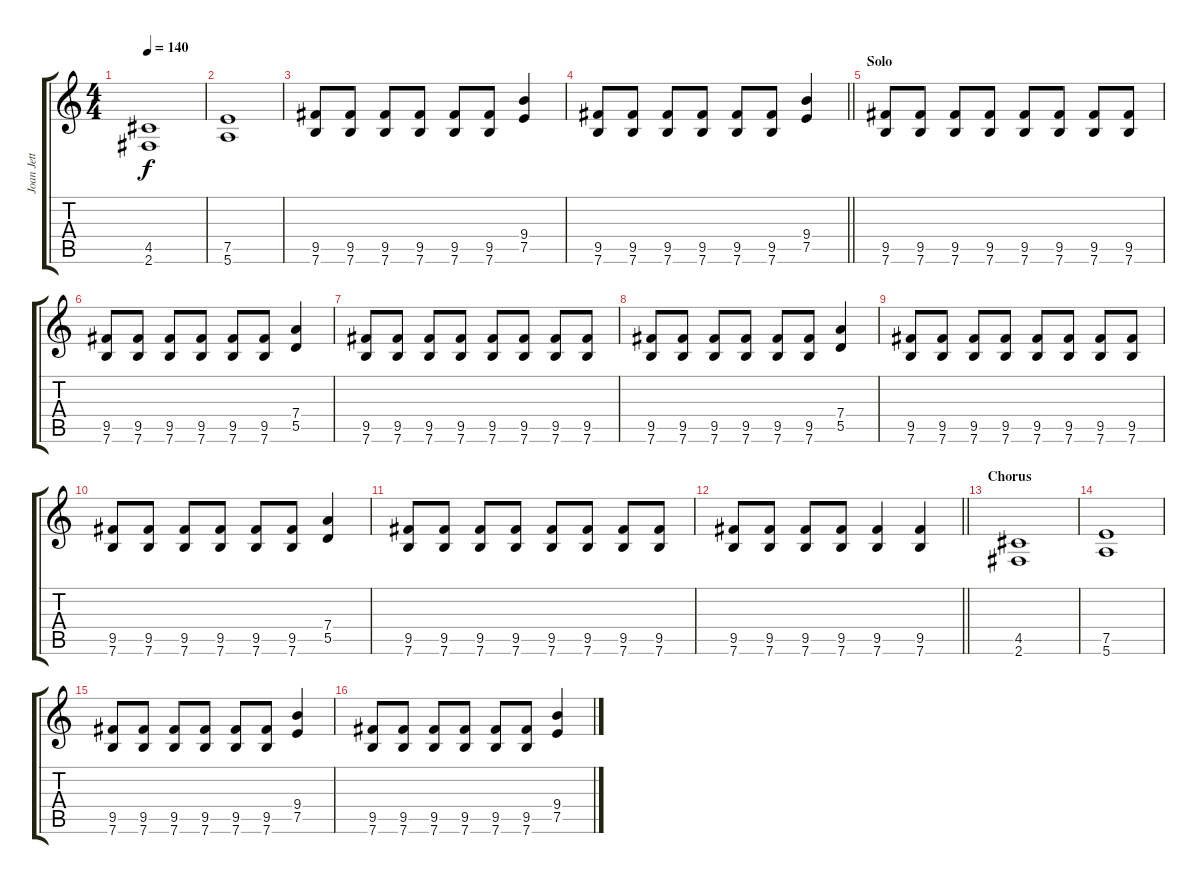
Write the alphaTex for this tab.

\track ("Joan Jett " "Joan Jett ") {instrument distortionguitar}
\staff {score tabs}
\tuning (E4 B3 G3 D3 A2 E2) {hide}
\ts (4 4)
\tempo 140
\clef g2
\ks c
(4.5 2.6).1{dy f} |
(7.5 5.6).1 |
(9.5 7.6).8 (9.5 7.6).8 (9.5 7.6).8 (9.5 7.6).8 (9.5 7.6).8 (9.5 7.6).8 (9.4 7.5).4 |
\barLineRight lightlight
(9.5 7.6).8 (9.5 7.6).8 (9.5 7.6).8 (9.5 7.6).8 (9.5 7.6).8 (9.5 7.6).8 (9.4 7.5).4 |
\section ("" "Solo")
(9.5 7.6).8 (9.5 7.6).8 (9.5 7.6).8 (9.5 7.6).8 (9.5 7.6).8 (9.5 7.6).8 (9.5 7.6).8 (9.5 7.6).8 |
(9.5 7.6).8 (9.5 7.6).8 (9.5 7.6).8 (9.5 7.6).8 (9.5 7.6).8 (9.5 7.6).8 (7.4 5.5).4 |
(9.5 7.6).8 (9.5 7.6).8 (9.5 7.6).8 (9.5 7.6).8 (9.5 7.6).8 (9.5 7.6).8 (9.5 7.6).8 (9.5 7.6).8 |
(9.5 7.6).8 (9.5 7.6).8 (9.5 7.6).8 (9.5 7.6).8 (9.5 7.6).8 (9.5 7.6).8 (7.4 5.5).4 |
(9.5 7.6).8 (9.5 7.6).8 (9.5 7.6).8 (9.5 7.6).8 (9.5 7.6).8 (9.5 7.6).8 (9.5 7.6).8 (9.5 7.6).8 |
(9.5 7.6).8 (9.5 7.6).8 (9.5 7.6).8 (9.5 7.6).8 (9.5 7.6).8 (9.5 7.6).8 (7.4 5.5).4 |
(9.5 7.6).8 (9.5 7.6).8 (9.5 7.6).8 (9.5 7.6).8 (9.5 7.6).8 (9.5 7.6).8 (9.5 7.6).8 (9.5 7.6).8 |
\barLineRight lightlight
(9.5 7.6).8 (9.5 7.6).8 (9.5 7.6).8 (9.5 7.6).8 (9.5 7.6).4 (9.5 7.6).4 |
\section ("" "Chorus")
(4.5 2.6).1 |
(7.5 5.6).1 |
(9.5 7.6).8 (9.5 7.6).8 (9.5 7.6).8 (9.5 7.6).8 (9.5 7.6).8 (9.5 7.6).8 (9.4 7.5).4 |
(9.5 7.6).8 (9.5 7.6).8 (9.5 7.6).8 (9.5 7.6).8 (9.5 7.6).8 (9.5 7.6).8 (9.4 7.5).4
